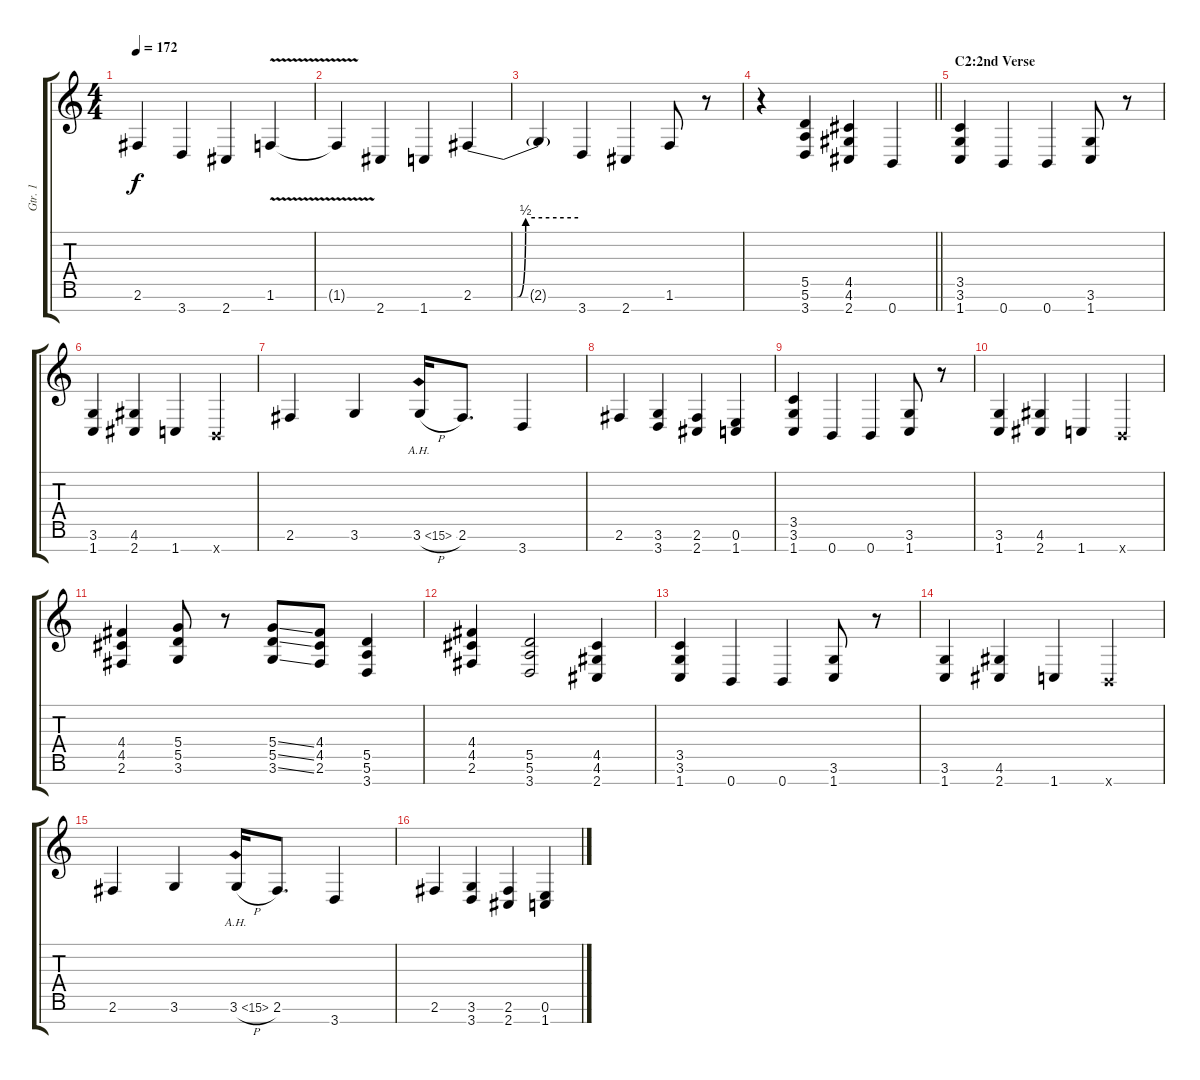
\track ("Gtr. 1" "Gtr. 1") {instrument distortionguitar}
\staff {score tabs}
\tuning (E4 B3 G3 D3 A2 E2 B1) {hide}
\ts (4 4)
\tempo 172
\clef g2
\ks c
2.6{t}.4{dy f} 3.7.4 2.7.4 1.6{v}.4 |
1.6{t}.4 2.7.4 1.7.4 2.6{be (custom 0 0 25 0 30 2 60 2)}.4 |
2.6{t}.4 3.7.4 2.7.4 1.6.8 r.8 |
\barLineRight lightlight
r.4 (5.5 5.6 3.7).4 (4.5 4.6 2.7).4 0.7.4 |
\section ("" "C2:2nd Verse")
(3.5 3.6 1.7).4 0.7.4 0.7.4 (3.6 1.7).8 r.8 |
(3.6 1.7).4 (4.6 2.7).4 1.7.4 0.7{x}.4 |
2.6.4 3.6.4 3.6{ah 12 h}.16 2.6.8{d} 3.7.4 |
2.6.4 (3.6 3.7).4 (2.6 2.7).4 (0.6 1.7).4 |
(3.5 3.6 1.7).4 0.7.4 0.7.4 (3.6 1.7).8 r.8 |
(3.6 1.7).4 (4.6 2.7).4 1.7.4 0.7{x}.4 |
(4.4 4.5 2.6).4 (5.4 5.5 3.6).8 r.8 (5.4{ss} 5.5{ss} 3.6{ss}).8 (4.4 4.5 2.6).8 (5.5 5.6 3.7).4 |
(4.4 4.5 2.6).4 (5.5 5.6 3.7).2 (4.5 4.6 2.7).4 |
(3.5 3.6 1.7).4 0.7.4 0.7.4 (3.6 1.7).8 r.8 |
(3.6 1.7).4 (4.6 2.7).4 1.7.4 0.7{x}.4 |
2.6.4 3.6.4 3.6{ah 12 h}.16 2.6.8{d} 3.7.4 |
2.6.4 (3.6 3.7).4 (2.6 2.7).4 (0.6 1.7).4
